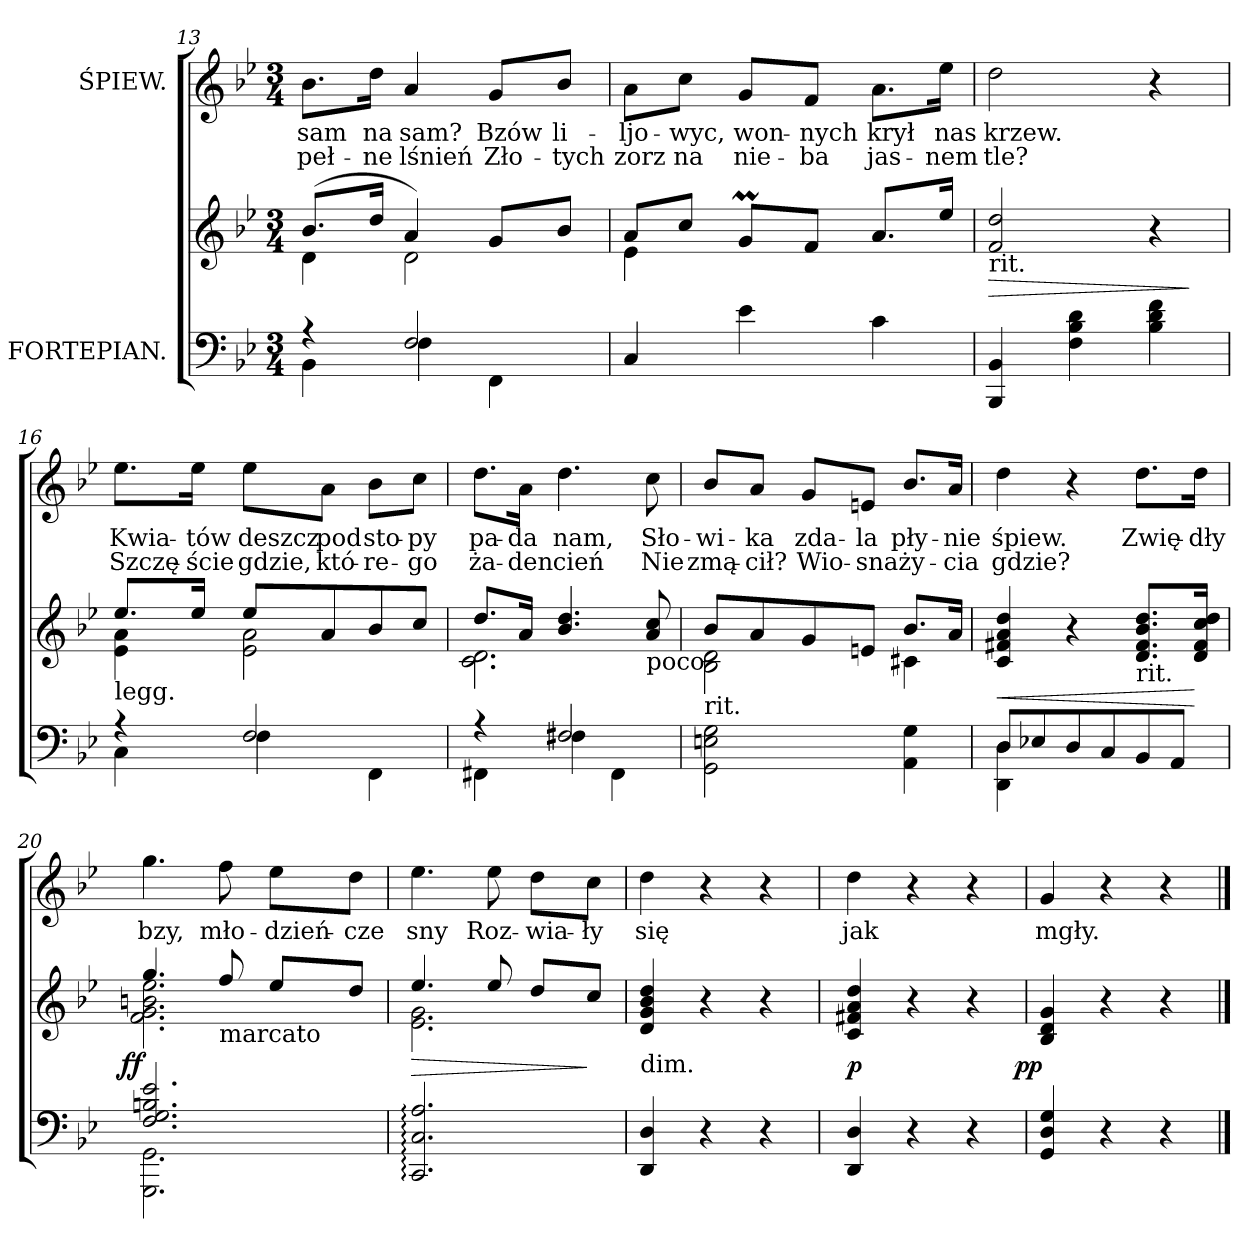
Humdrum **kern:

**kern	**kern	**dynam	**kern	**text	**text
*part2	*part2	*part2	*part1	*part1	*part1
*staff3	*staff2	*staff2/3	*staff1	*staff1	*staff1
*I"FORTEPIAN.	*	*	*I"ŚPIEW.	*	*
*clefF4	*clefG2	*	*clefG2	*	*
*k[b-e-]	*k[b-e-]	*	*k[b-e-]	*	*
*g:	*g:	*	*g:	*	*
*M3/4	*M3/4	*	*M3/4	*	*
=13	=13	=13	=13	=13	=13
*^	*^	*	*	*	*
4r	4BB-\	(8.b-/L	4d\	.	8.b-\L	sam	peł-
.	.	16dd/Jk	.	.	16dd\Jk	na	-ne
2F/	4F\	4a/)	2d\	.	4a/	sam?	lśnień
.	4FF\	8g/L	.	.	8g/L	Bzów	Zło-
.	.	8b-/J	.	.	8b-/J	li-	-tych
*v	*v	*	*	*	*	*	*
=14	=14	=14	=14	=14	=14	=14
4C/	8a/L	4e-\	.	8a\L	-ljo-	zorz
.	8cc/J	.	.	8cc\J	-wyc,	na
4e-\	8gM/L	4ryy	.	8g/L	won-	nie-
.	8f/J	.	.	8f/J	-nych	-ba
4c\	8.a/L	4ryy	.	8.a\L	krył	jas-
.	16ee-/Jk	.	.	16ee-\Jk	nas	-nem
*	*v	*v	*	*	*	*
=15	=15	=15	=15	=15	=15
!	!LO:TX:b:t=rit.	!	!	!	!
4BBB-/ 4BB-/	2f/ 2dd/	>	2dd\	krzew.	tle?
4F\ 4B-\ 4d\	.	.	.	.	.
4B-\ 4d\ 4f\	4r	.	4r	.	.
.	.	]	.	.	.
=16	=16	=16	=16	=16	=16
*^	*^	*	*	*	*
!	!	!LO:TX:b:t=legg.	!	!	!	!	!
4r	4C\	8.ee-/L	4e-\ 4a\	.	8.ee-\L	Kwia-	Szczę-
.	.	16ee-/Jk	.	.	16ee-\Jk	-tów	-ście
2F/	4F\	8ee-/L	2e-\ 2a\	.	8ee-\L	deszcz	gdzie,
.	.	8a/	.	.	8a\J	pod	któ-
.	4FF\	8b-/	.	.	8b-\L	sto-	-re-
.	.	8cc/J	.	.	8cc\J	-py	-go
=17	=17	=17	=17	=17	=17	=17	=17
4r	4FF#X\	8.dd/L	2.c\ 2.d\	.	8.dd\L	pa-	ża-
.	.	16a/Jk	.	.	16a\Jk	-da	-den
2F#X/	4F#X\	4.b-/ 4.dd/	.	.	4.dd\	nam,	cień
.	4FF#\	.	.	.	.	.	.
!	!	!LO:TX:b:t=poco	!	!	!	!	!
.	.	8a/ 8cc/	.	.	8cc\	Sło-	Nie
*v	*v	*	*	*	*	*	*
=18	=18	=18	=18	=18	=18	=18
!	!LO:TX:b:t=rit.	!	!	!	!	!
2GG\ 2En\ 2G\	8b-/L	2B-\ 2d\	.	8b-/L	-wi-	zmą-
.	8a/	.	.	8a/J	-ka	-cił?
.	8g/	.	.	8g/L	zda-	Wio-
.	8en/J	.	.	8en/J	-la	-sna
4AA\ 4G\	8.b-/L	4c#X\	.	8.b-/L	pły-	ży-
.	16a/Jk	.	.	16a/Jk	-nie	-cia
*	*v	*v	*	*	*	*
=19	=19	=19	=19	=19	=19
*^	*	*	*	*	*
8D/L	4DD\ 4D\	4c/ 4f#X/ 4a/ 4dd/	< pf	4dd\	śpiew.	gdzie?
8E-X/	.	.	.	.	.	.
8D/	2ryy	4r	.	4r	.	.
8C/	.	.	.	.	.	.
!	!	!LO:TX:b:t=rit.	!	!	!	!
8BB-/	.	8.d/ 8.f#/ 8.b-/ 8.dd/L	.	8.dd\L	Zwię-	.
8AA/J	.	.	.	.	.	.
.	.	16d/ 16f#/ 16cc/ 16dd/Jk	[	16dd\Jk	-dły	.
=20	=20	=20	=20	=20	=20	=20
*	*	*^	*	*	*	*
!	!	!	!	!LO:DY:rj	!	!	!
2.F/ 2.G/ 2.Bn/ 2.e-/	2.GGG\ 2.GG\	4.gg/	2.f\ 2.g\ 2.bn\ 2.ee-\	ff	4.gg\	bzy,	.
!	!	!LO:TX:b:t=marcato	!	!	!	!	!
.	.	8ff/	.	.	8ff\	mło-	.
.	.	8ee-/L	.	.	8ee-\L	-dzień-	.
.	.	8dd/J	.	.	8dd\J	-cze	.
*v	*v	*	*	*	*	*	*
=21	=21	=21	=21	=21	=21	=21
2.CC:/ 2.C:/ 2.A:/	4.ee-/	2.e-\ 2.g\	>	4.ee-\	sny	.
.	8ee-/	.	.	8ee-\	Roz-	.
.	8dd/L	.	.	8dd\L	-wia-	.
.	8cc/J	.	]	8cc\J	-ły	.
*	*v	*v	*	*	*	*
=22	=22	=22	=22	=22	=22
!	!LO:TX:c:t=dim.	!	!	!	!
4DD/ 4D/	4d/ 4g/ 4b-/ 4dd/	.	4dd\	się	.
4r	4r	.	4r	.	.
4r	4r	.	4r	.	.
=23	=23	=23	=23	=23	=23
4DD/ 4D/	4c/ 4f#X/ 4a/ 4dd/	p	4dd\	jak	.
4r	4r	.	4r	.	.
4r	4r	.	4r	.	.
=24	=24	=24	=24	=24	=24
!	!	!LO:DY:rj	!	!	!
4GG/ 4D/ 4G/	4B-/ 4d/ 4g/	pp	4g/	mgły.	.
4r	4r	.	4r	.	.
4r	4r	.	4r	.	.
==	==	==	==	==	==
*-	*-	*-	*-	*-	*-
